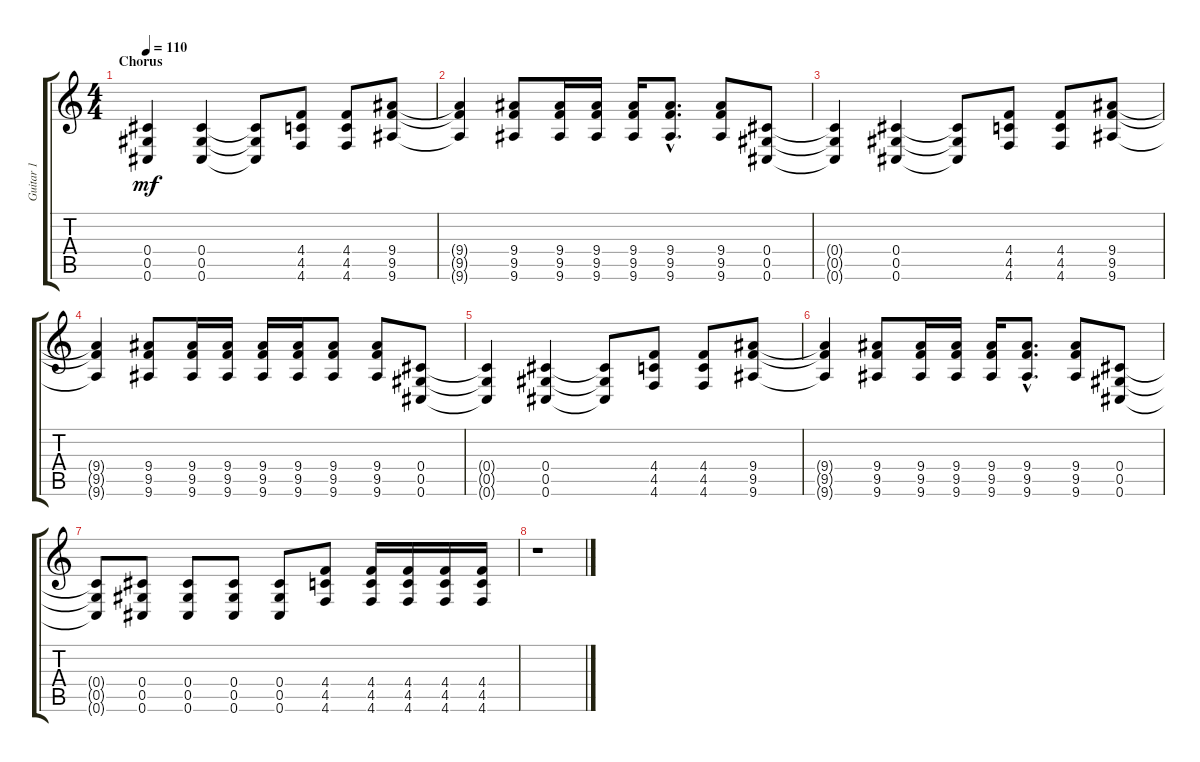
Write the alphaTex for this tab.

\track ("Guitar 1" "Guitar 1") {instrument distortionguitar}
\staff {score tabs}
\tuning (Eb4 Bb3 Gb3 Db3 Ab2 Db2) {hide}
\ts (4 4)
\section ("" "Chorus")
\tempo 110
\clef g2
\ks c
(0.4 0.5 0.6).4{dy mf} (0.4 0.5 0.6).4 (0.4{t} 0.5{t} 0.6{t}).8 (4.4 4.5 4.6).8 (4.4 4.5 4.6).8 (9.4 9.5 9.6).8 |
(9.4{t} 9.5{t} 9.6{t}).4 (9.4 9.5 9.6).8 (9.4 9.5 9.6).16 (9.4 9.5 9.6).16 (9.4 9.5 9.6).16 (9.4{hac} 9.5{hac} 9.6{hac}).8{d} (9.4 9.5 9.6).8 (0.4 0.5 0.6).8 |
(0.4{t} 0.5{t} 0.6{t}).4 (0.4 0.5 0.6).4 (0.4{t} 0.5{t} 0.6{t}).8 (4.4 4.5 4.6).8 (4.4 4.5 4.6).8 (9.4 9.5 9.6).8 |
(9.4{t} 9.5{t} 9.6{t}).4 (9.4 9.5 9.6).8 (9.4 9.5 9.6).16 (9.4 9.5 9.6).16 (9.4 9.5 9.6).16 (9.4 9.5 9.6).16 (9.4 9.5 9.6).8 (9.4 9.5 9.6).8 (0.4 0.5 0.6).8 |
(0.4{t} 0.5{t} 0.6{t}).4 (0.4 0.5 0.6).4 (0.4{t} 0.5{t} 0.6{t}).8 (4.4 4.5 4.6).8 (4.4 4.5 4.6).8 (9.4 9.5 9.6).8 |
(9.4{t} 9.5{t} 9.6{t}).4 (9.4 9.5 9.6).8 (9.4 9.5 9.6).16 (9.4 9.5 9.6).16 (9.4 9.5 9.6).16 (9.4{hac} 9.5{hac} 9.6{hac}).8{d} (9.4 9.5 9.6).8 (0.4 0.5 0.6).8 |
(0.4{t} 0.5{t} 0.6{t}).8 (0.4 0.5 0.6).8 (0.4 0.5 0.6).8 (0.4 0.5 0.6).8 (0.4 0.5 0.6).8 (4.4 4.5 4.6).8 (4.4 4.5 4.6).16 (4.4 4.5 4.6).16 (4.4 4.5 4.6).16 (4.4 4.5 4.6).16 |
r.1{volume 6}
